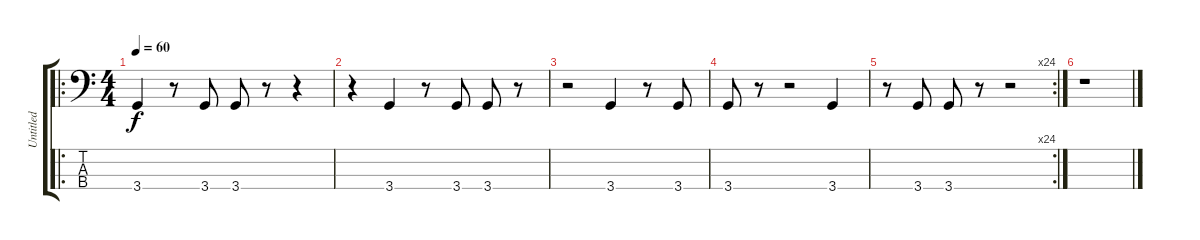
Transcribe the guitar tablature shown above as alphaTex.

\track ("Untitled" "Untitled") {instrument electricbassfinger}
\staff {score tabs}
\tuning (G2 D2 A1 E1) {hide}
\ro
\ts (4 4)
\tempo 60
\clef f4
\ks c
3.4.4{dy f instrument electricbassfinger} r.8 3.4.8 3.4.8 r.8 r.4 |
r.4 3.4.4 r.8 3.4.8 3.4.8 r.8 |
r.2 3.4.4 r.8 3.4.8 |
3.4.8 r.8 r.2 3.4.4 |
\rc 24
r.8 3.4.8 3.4.8 r.8 r.2 |
r.1
